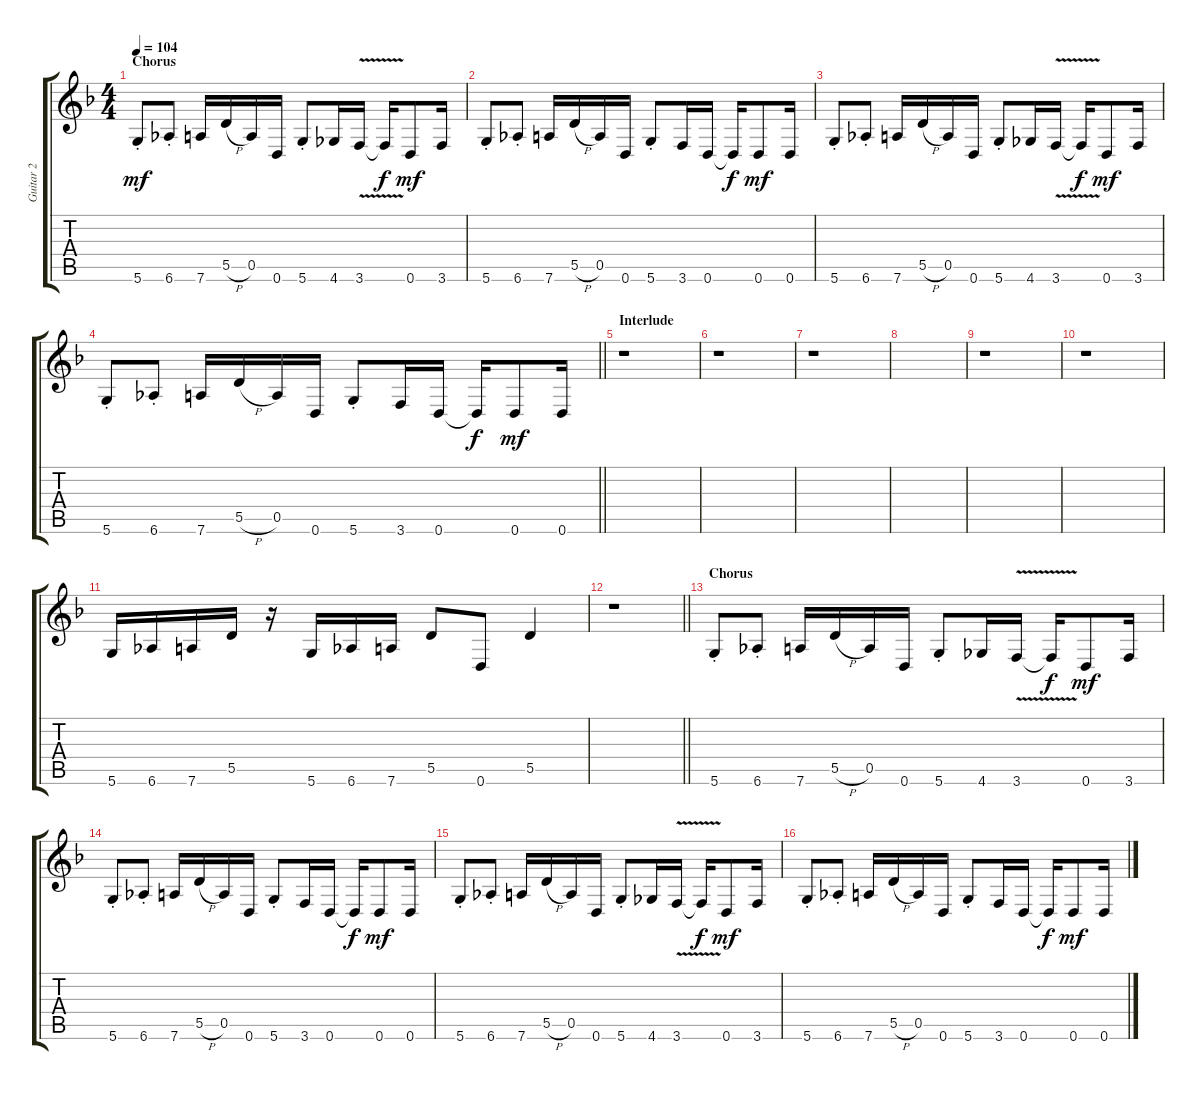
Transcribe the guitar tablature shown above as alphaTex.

\track ("Guitar 2" "Guitar 2") {instrument distortionguitar}
\staff {score tabs}
\tuning (E4 B3 G3 D3 A2 D2) {hide}
\ts (4 4)
\section ("" "Chorus")
\tempo 104
\clef g2
\ks f
5.6{st}.8{dy mf} 6.6{st}.8 7.6.16 5.5{h}.16 0.5.16 0.6.16 5.6{st}.8 4.6.16 3.6{v}.16 3.6{t}.16{dy f} 0.6.8{dy mf} 3.6.16 |
5.6{st}.8 6.6{st}.8 7.6.16 5.5{h}.16 0.5.16 0.6.16 5.6{st}.8 3.6.16 0.6.16 0.6{t}.16{dy f} 0.6.8{dy mf} 0.6.16 |
5.6{st}.8 6.6{st}.8 7.6.16 5.5{h}.16 0.5.16 0.6.16 5.6{st}.8 4.6.16 3.6{v}.16 3.6{t}.16{dy f} 0.6.8{dy mf} 3.6.16 |
\barLineRight lightlight
5.6{st}.8 6.6{st}.8 7.6.16 5.5{h}.16 0.5.16 0.6.16 5.6{st}.8 3.6.16 0.6.16 0.6{t}.16{dy f} 0.6.8{dy mf} 0.6.16 |
\section ("" "Interlude")
r.1 |
r.1 |
r.1 |
|
r.1 |
r.1 |
5.6.16 6.6.16 7.6.16 5.5.16 r.16 5.6.16 6.6.16 7.6.16 5.5.8 0.6.8 5.5.4 |
\barLineRight lightlight
r.1 |
\section ("" "Chorus")
5.6{st}.8 6.6{st}.8 7.6.16 5.5{h}.16 0.5.16 0.6.16 5.6{st}.8 4.6.16 3.6{v}.16 3.6{t}.16{dy f} 0.6.8{dy mf} 3.6.16 |
5.6{st}.8 6.6{st}.8 7.6.16 5.5{h}.16 0.5.16 0.6.16 5.6{st}.8 3.6.16 0.6.16 0.6{t}.16{dy f} 0.6.8{dy mf} 0.6.16 |
5.6{st}.8 6.6{st}.8 7.6.16 5.5{h}.16 0.5.16 0.6.16 5.6{st}.8 4.6.16 3.6{v}.16 3.6{t}.16{dy f} 0.6.8{dy mf} 3.6.16 |
5.6{st}.8 6.6{st}.8 7.6.16 5.5{h}.16 0.5.16 0.6.16 5.6{st}.8 3.6.16 0.6.16 0.6{t}.16{dy f} 0.6.8{dy mf} 0.6.16
